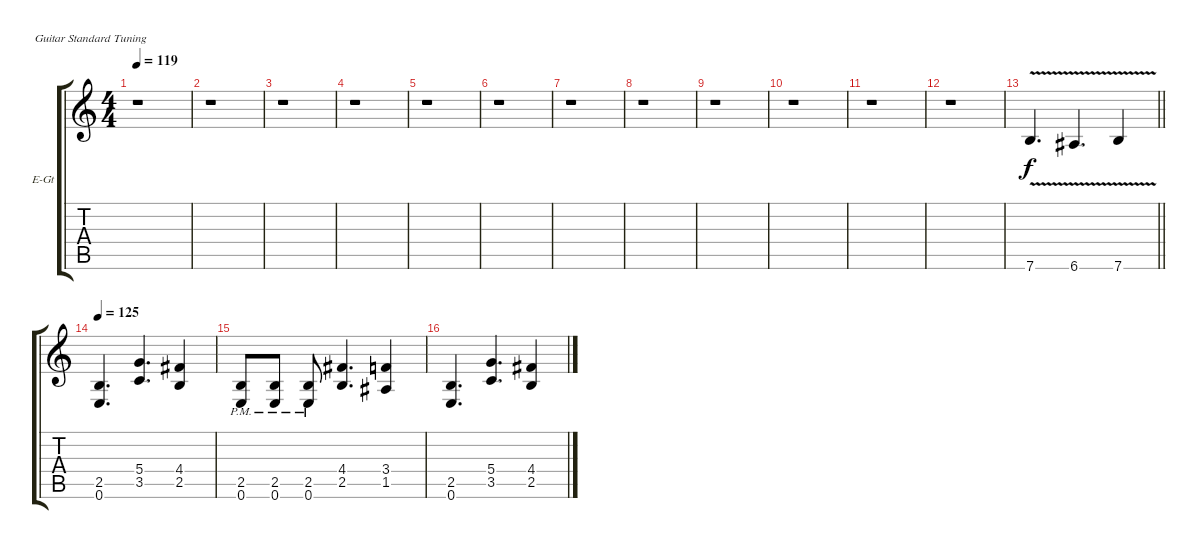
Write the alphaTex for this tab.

\bracketExtendMode groupsimilarinstruments
\firstSystemTrackNameOrientation horizontal
\otherSystemsTrackNameOrientation horizontal
\track ("R Rhythm" "E-Gt") {instrument distortionguitar}
\staff {score tabs}
\tuning (E4 B3 G3 D3 A2 E2)
\ts (4 4)
\tempo 119
\clef g2
\ks c
r.1{dy f} |
r.1 |
r.1 |
r.1 |
r.1 |
r.1 |
r.1 |
r.1 |
r.1 |
r.1 |
r.1 |
r.1 |
\barLineRight lightlight
7.6{v}.4{d} 6.6{v}.4{d} 7.6{v}.4 |
\tempo 125
(2.5 0.6).4{d} (5.4 3.5).4{d} (4.4 2.5).4 |
(2.5{pm} 0.6{pm}).8 (2.5{pm} 0.6{pm}).8 (2.5{pm} 0.6{pm}).8 (4.4 2.5).4{d} (3.4 1.5).4 |
(2.5 0.6).4{d} (5.4 3.5).4{d} (4.4 2.5).4
